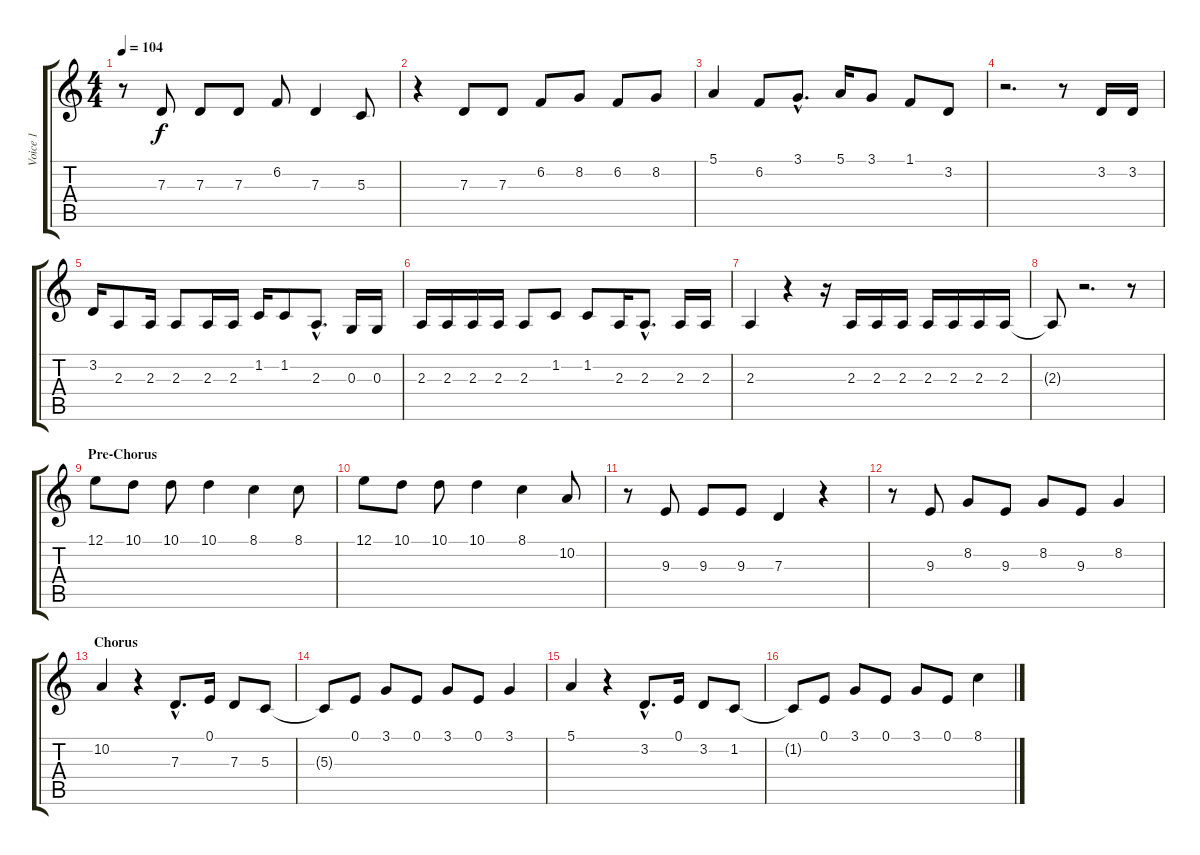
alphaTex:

\track ("Voice 1" "Voice 1") {instrument lead2sawtooth}
\staff {score tabs}
\tuning (E4 B3 G3 D3 A2 E2) {hide}
\ts (4 4)
\tempo 104
\clef g2
\ks c
r.8{dy f} 7.3.8 7.3.8 7.3.8 6.2.8 7.3.4 5.3.8 |
r.4 7.3.8 7.3.8 6.2.8 8.2.8 6.2.8 8.2.8 |
5.1.4 6.2.8 3.1{hac}.8{d} 5.1.16 3.1.8 1.1.8 3.2.8 |
r.2{d} r.8 3.2.16 3.2.16 |
3.2.16 2.3.8 2.3.16 2.3.8 2.3.16 2.3.16 1.2.16 1.2.8 2.3{hac}.8{d} 0.3.16 0.3.16 |
2.3.16 2.3.16 2.3.16 2.3.16 2.3.8 1.2.8 1.2.8 2.3.16 2.3{hac}.8{d} 2.3.16 2.3.16 |
2.3.4 r.4 r.16 2.3.16 2.3.16 2.3.16 2.3.16 2.3.16 2.3.16 2.3.16 |
2.3{t}.8 r.2{d} r.8 |
\section ("" "Pre-Chorus")
12.1.8 10.1.8 10.1.8 10.1.4 8.1.4 8.1.8 |
12.1.8 10.1.8 10.1.8 10.1.4 8.1.4 10.2.8 |
r.8 9.3.8 9.3.8 9.3.8 7.3.4 r.4 |
r.8 9.3.8 8.2.8 9.3.8 8.2.8 9.3.8 8.2.4 |
\section ("" "Chorus")
10.2.4 r.4 7.3{hac}.8{d} 0.1.16 7.3.8 5.3.8 |
5.3{t}.8 0.1.8 3.1.8 0.1.8 3.1.8 0.1.8 3.1.4 |
5.1.4 r.4 3.2{hac}.8{d} 0.1.16 3.2.8 1.2.8 |
1.2{t}.8 0.1.8 3.1.8 0.1.8 3.1.8 0.1.8 8.1.4
